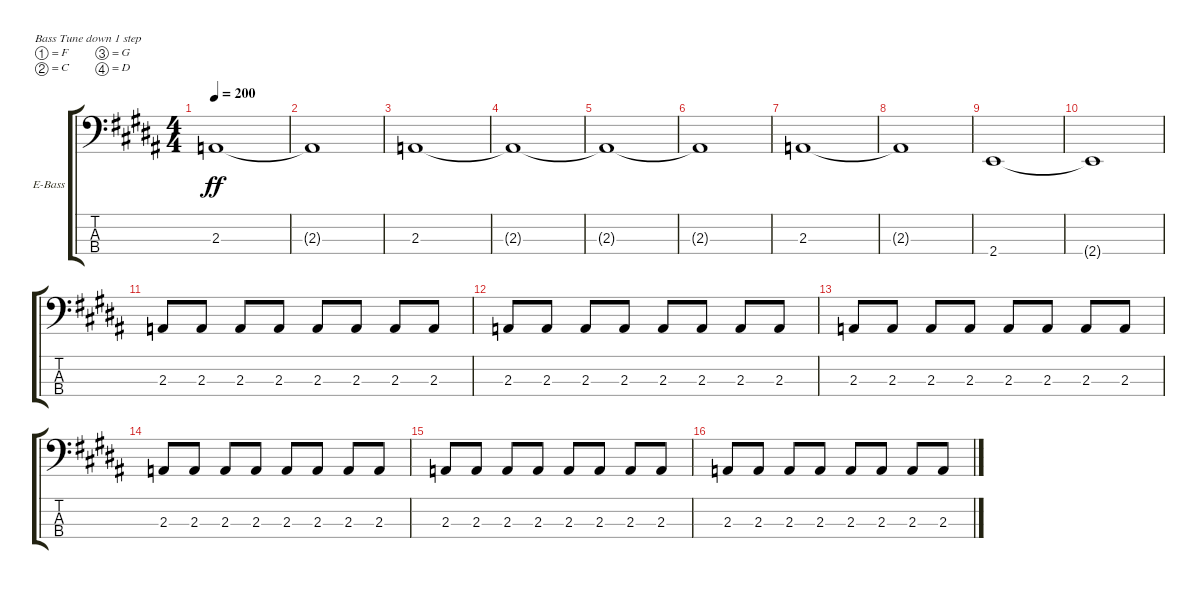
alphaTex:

\defaultSystemsLayout 4
\bracketExtendMode groupsimilarinstruments
\firstSystemTrackNameOrientation horizontal
\otherSystemsTrackNameOrientation horizontal
\track ("Bass" "E-Bass") {instrument electricbassfinger}
\staff {score tabs}
\tuning (F2 C2 G1 D1)
\ts (4 4)
\tempo 200
\clef f4
\ks b
2.3.1{dy ff} |
2.3{t}.1 |
2.3.1 |
2.3{t}.1 |
2.3{t}.1 |
2.3{t}.1 |
2.3.1 |
2.3{t}.1 |
2.4.1 |
2.4{t}.1 |
2.3.8 2.3.8 2.3.8 2.3.8 2.3.8 2.3.8 2.3.8 2.3.8 |
2.3.8 2.3.8 2.3.8 2.3.8 2.3.8 2.3.8 2.3.8 2.3.8 |
2.3.8 2.3.8 2.3.8 2.3.8 2.3.8 2.3.8 2.3.8 2.3.8 |
2.3.8 2.3.8 2.3.8 2.3.8 2.3.8 2.3.8 2.3.8 2.3.8 |
2.3.8 2.3.8 2.3.8 2.3.8 2.3.8 2.3.8 2.3.8 2.3.8 |
2.3.8 2.3.8 2.3.8 2.3.8 2.3.8 2.3.8 2.3.8 2.3.8
